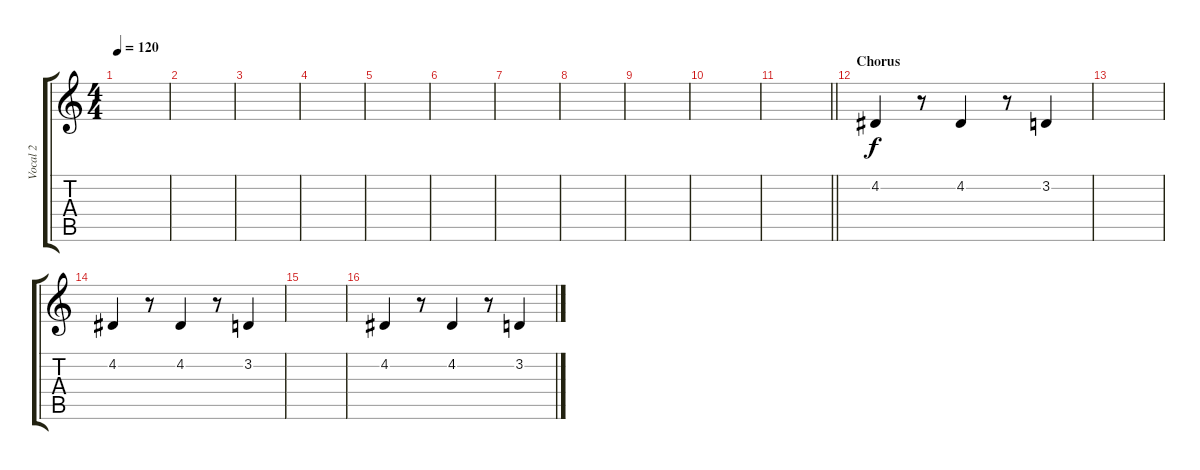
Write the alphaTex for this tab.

\track ("Vocal 2" "Vocal 2") {instrument acousticgrandpiano}
\staff {score tabs}
\tuning (E4 B3 G3 D3 A2 E2) {hide}
\ts (4 4)
\tempo 120
\clef g2
\ks c
|
|
|
|
|
|
|
|
|
|
\barLineRight lightlight
|
\section ("" "Chorus")
4.2.4 r.8 4.2.4 r.8 3.2.4 |
|
4.2.4 r.8 4.2.4 r.8 3.2.4 |
|
4.2.4 r.8 4.2.4 r.8 3.2.4
